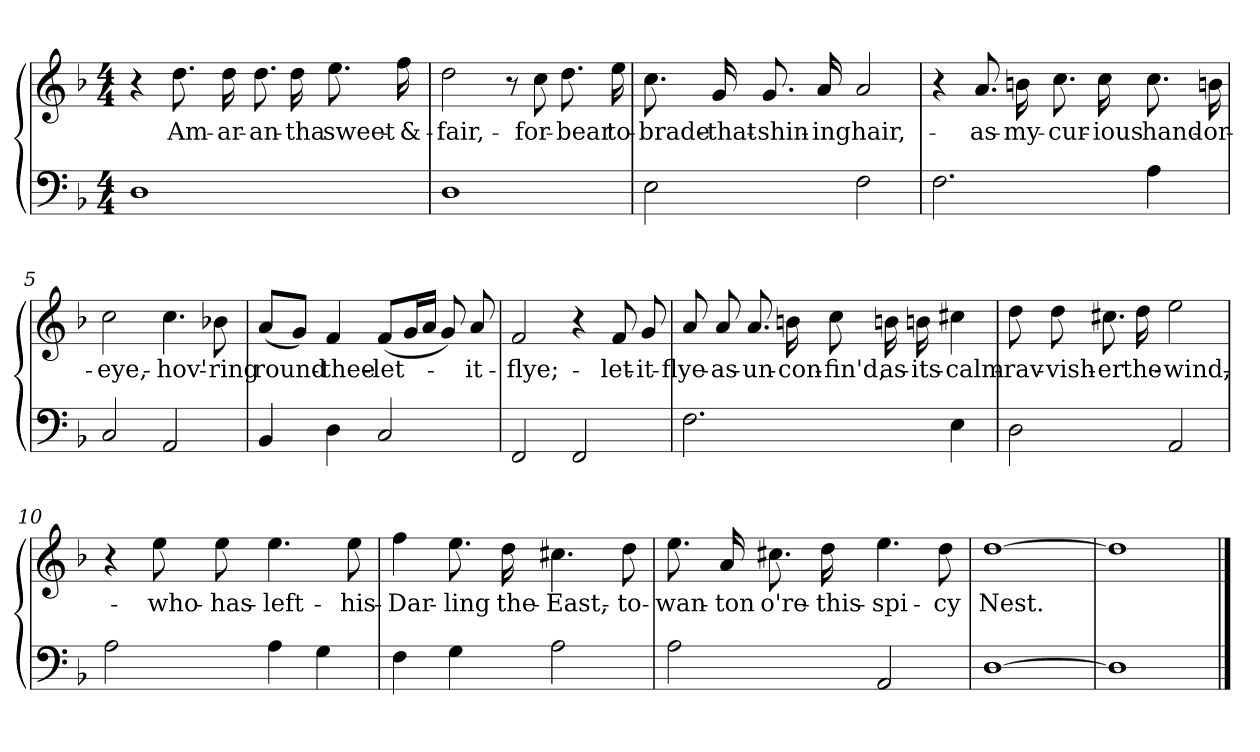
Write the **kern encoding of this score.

**kern	**kern	**text
*part2	*part1	*part1
*staff2	*staff1	*staff1
*clefF4	*clefG2	*
*k[b-]	*k[b-]	*
*d:	*d:	*
*M4/4	*M4/4	*
=1	=1	=1
1D\	4r	.
.	8.dd\	Am-
.	16dd\	-ar-
.	8.dd\	-an-
.	16dd\	-tha
.	8.ee\	sweet-
.	16ff\	&-
=2	=2	=2
1D\	2dd\	fair,-
.	8r	.
.	8cc\	for-
.	8.dd\	-bear
.	16ee\	to-
=3	=3	=3
2E\	8.cc\	brade-
.	16g/	that-
.	8.g/	shin-
.	16a/	-ing
2F\	2a/	hair,-
=4	=4	=4
2.F\	4r	.
.	8.a/	as-
.	16bn\	my-
.	8.cc\	cur-
.	16cc\	-ious
4A\	8.cc\	hand-
.	16bn\	or-
!!LO:LB:g=z
=5	=5	=5
2C/	2cc\	eye,-
2AA/	4.cc\	hov'-
.	8b-X\	-ring
=6	=6	=6
4BB-/	(8a/L	round-
.	8g/J)	.
4D\	4f/	thee-
2C/	(8f/L	let-
.	16g/L	.
.	16a/JJ	.
.	8g/)	.
.	8a/	it-
=7	=7	=7
2FF/	2f/	flye;-
2FF/	4r	.
.	8f/	let-
.	8g/	it-
=8	=8	=8
2.F\	8a/	flye-
.	8a/	as-
.	8.a/	un-
.	16bn\	-con-
.	8cc\	-fin'd,
.	16bn\	as-
.	16bn\	its-
4E\	4cc#X\	calm-
=9	=9	=9
2D\	8dd\	rav-
.	8dd\	-vish-
.	8.cc#X\	-er
.	16dd\	the-
2AA/	2ee\	wind,-
!!LO:LB:g=z
=10	=10	=10
2A\	4r	.
.	8ee\	who-
.	8ee\	has-
4A\	4.ee\	left-
4G\	.	.
.	8ee\	his-
=11	=11	=11
4F\	4ff\	Dar-
4G\	8.ee\	-ling
.	16dd\	the-
2A\	4.cc#X\	East,-
.	8dd\	to-
=12	=12	=12
2A\	8.ee\	wan-
.	16a/	-ton
.	8.cc#X\	o're-
.	16dd\	this-
2AA/	4.ee\	spi-
.	8dd\	-cy
=13	=13	=13
[1D\	[1dd\	Nest.-
=14	=14	=14
1D\]	1dd\]	-
==	==	==
*-	*-	*-
